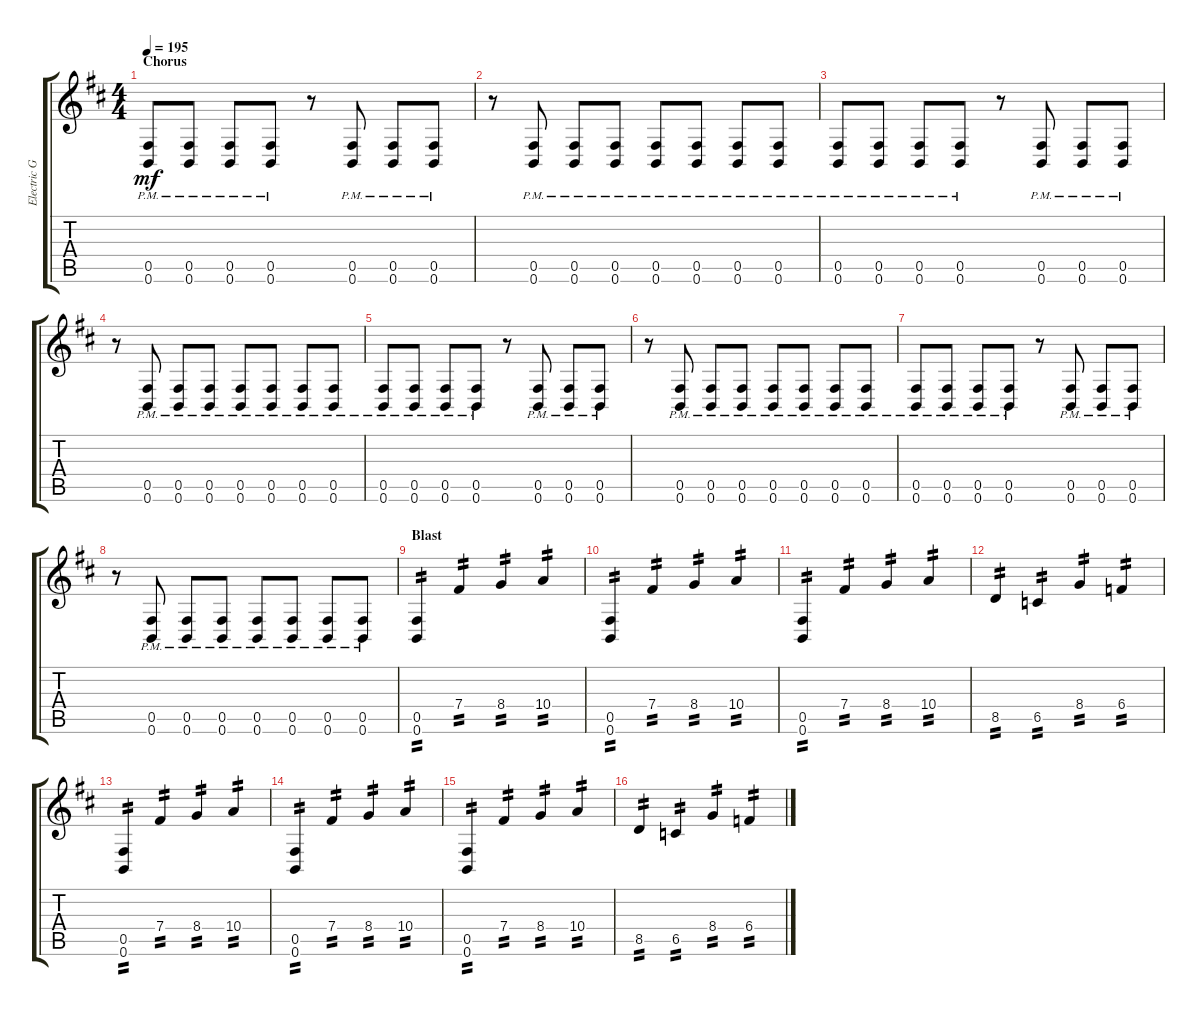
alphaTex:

\track ("Electric Guitar 1" "Electric G") {instrument distortionguitar}
\staff {score tabs}
\tuning (Db4 Ab3 E3 B2 Gb2 B1) {hide}
\ts (4 4)
\section ("" "Chorus")
\tempo 195
\clef g2
\ks bminor
(0.5{pm} 0.6{pm}).8{dy mf} (0.5{pm} 0.6{pm}).8 (0.5{pm} 0.6{pm}).8 (0.5{pm} 0.6{pm}).8 r.8 (0.5{pm} 0.6{pm}).8 (0.5{pm} 0.6{pm}).8 (0.5{pm} 0.6{pm}).8 |
r.8 (0.5{pm} 0.6{pm}).8 (0.5{pm} 0.6{pm}).8 (0.5{pm} 0.6{pm}).8 (0.5{pm} 0.6{pm}).8 (0.5{pm} 0.6{pm}).8 (0.5{pm} 0.6{pm}).8 (0.5{pm} 0.6{pm}).8 |
(0.5{pm} 0.6{pm}).8 (0.5{pm} 0.6{pm}).8 (0.5{pm} 0.6{pm}).8 (0.5{pm} 0.6{pm}).8 r.8 (0.5{pm} 0.6{pm}).8 (0.5{pm} 0.6{pm}).8 (0.5{pm} 0.6{pm}).8 |
r.8 (0.5{pm} 0.6{pm}).8 (0.5{pm} 0.6{pm}).8 (0.5{pm} 0.6{pm}).8 (0.5{pm} 0.6{pm}).8 (0.5{pm} 0.6{pm}).8 (0.5{pm} 0.6{pm}).8 (0.5{pm} 0.6{pm}).8 |
(0.5{pm} 0.6{pm}).8 (0.5{pm} 0.6{pm}).8 (0.5{pm} 0.6{pm}).8 (0.5{pm} 0.6{pm}).8 r.8 (0.5{pm} 0.6{pm}).8 (0.5{pm} 0.6{pm}).8 (0.5{pm} 0.6{pm}).8 |
r.8 (0.5{pm} 0.6{pm}).8 (0.5{pm} 0.6{pm}).8 (0.5{pm} 0.6{pm}).8 (0.5{pm} 0.6{pm}).8 (0.5{pm} 0.6{pm}).8 (0.5{pm} 0.6{pm}).8 (0.5{pm} 0.6{pm}).8 |
(0.5{pm} 0.6{pm}).8 (0.5{pm} 0.6{pm}).8 (0.5{pm} 0.6{pm}).8 (0.5{pm} 0.6{pm}).8 r.8 (0.5{pm} 0.6{pm}).8 (0.5{pm} 0.6{pm}).8 (0.5{pm} 0.6{pm}).8 |
r.8 (0.5{pm} 0.6{pm}).8 (0.5{pm} 0.6{pm}).8 (0.5{pm} 0.6{pm}).8 (0.5{pm} 0.6{pm}).8 (0.5{pm} 0.6{pm}).8 (0.5{pm} 0.6{pm}).8 (0.5{pm} 0.6{pm}).8 |
\section ("" "Blast")
(0.5 0.6).4{tp 2} 7.4.4{tp 2} 8.4.4{tp 2} 10.4.4{tp 2} |
(0.5 0.6).4{tp 2} 7.4.4{tp 2} 8.4.4{tp 2} 10.4.4{tp 2} |
(0.5 0.6).4{tp 2} 7.4.4{tp 2} 8.4.4{tp 2} 10.4.4{tp 2} |
8.5.4{tp 2} 6.5.4{tp 2} 8.4.4{tp 2} 6.4.4{tp 2} |
(0.5 0.6).4{tp 2} 7.4.4{tp 2} 8.4.4{tp 2} 10.4.4{tp 2} |
(0.5 0.6).4{tp 2} 7.4.4{tp 2} 8.4.4{tp 2} 10.4.4{tp 2} |
(0.5 0.6).4{tp 2} 7.4.4{tp 2} 8.4.4{tp 2} 10.4.4{tp 2} |
8.5.4{tp 2} 6.5.4{tp 2} 8.4.4{tp 2} 6.4.4{tp 2}
